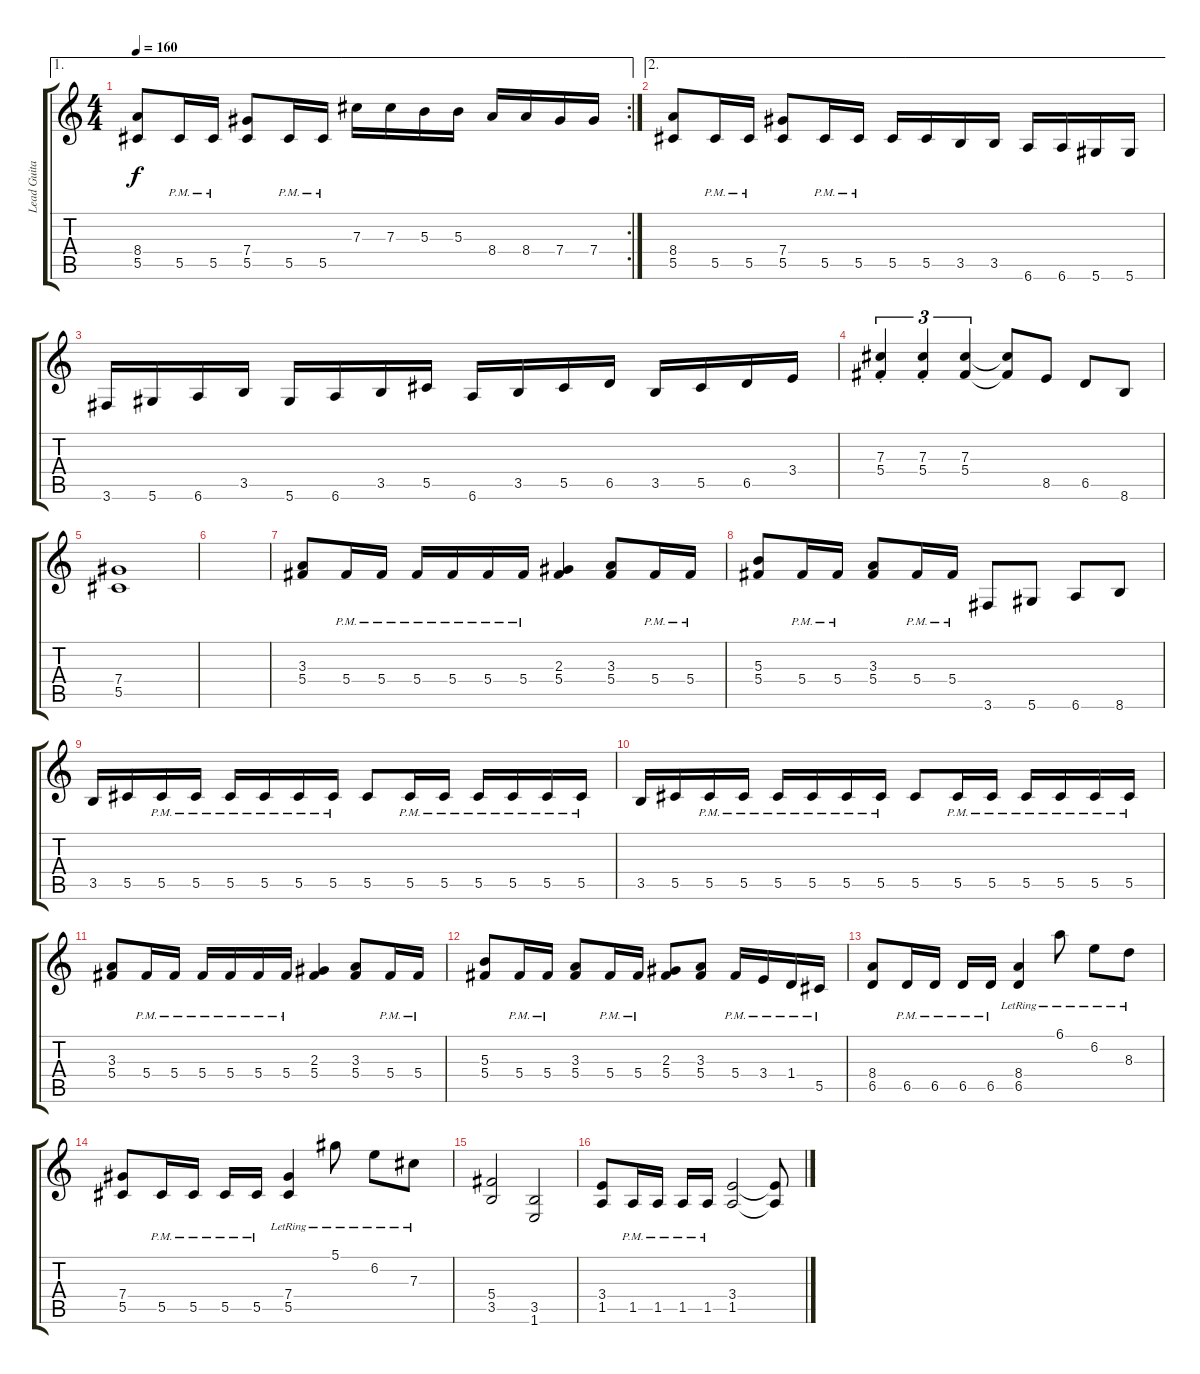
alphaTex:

\track ("Lead Guitar" "Lead Guita") {instrument distortionguitar}
\staff {score tabs}
\tuning (Eb4 Bb3 Gb3 Db3 Ab2 Eb2) {hide}
\ae 1
\rc 2
\ts (4 4)
\tempo 160
\clef g2
\ks c
(8.4 5.5).8{dy f} 5.5{pm}.16 5.5{pm}.16 (7.4 5.5).8 5.5{pm}.16 5.5{pm}.16 7.3.16 7.3.16 5.3.16 5.3.16 8.4.16 8.4.16 7.4.16 7.4.16 |
\ae 2
(8.4 5.5).8 5.5{pm}.16 5.5{pm}.16 (7.4 5.5).8 5.5{pm}.16 5.5{pm}.16 5.5.16 5.5.16 3.5.16 3.5.16 6.6.16 6.6.16 5.6.16 5.6.16 |
3.6.16 5.6.16 6.6.16 3.5.16 5.6.16 6.6.16 3.5.16 5.5.16 6.6.16 3.5.16 5.5.16 6.5.16 3.5.16 5.5.16 6.5.16 3.4.16 |
(7.3{st} 5.4{st}).4{tu (3 2)} (7.3{st} 5.4{st}).4{tu (3 2)} (7.3 5.4).4{tu (3 2)} (7.3{t} 5.4{t}).8 8.5.8 6.5.8 8.6.8 |
(7.4 5.5).1 |
|
(3.3 5.4).8 5.4{pm}.16 5.4{pm}.16 5.4{pm}.16 5.4{pm}.16 5.4{pm}.16 5.4{pm}.16 (2.3 5.4).4 (3.3 5.4).8 5.4{pm}.16 5.4{pm}.16 |
(5.3 5.4).8 5.4{pm}.16 5.4{pm}.16 (3.3 5.4).8 5.4{pm}.16 5.4{pm}.16 3.6.8 5.6.8 6.6.8 8.6.8 |
3.5.16 5.5.16 5.5{pm}.16 5.5{pm}.16 5.5{pm}.16 5.5{pm}.16 5.5{pm}.16 5.5{pm}.16 5.5.8 5.5{pm}.16 5.5{pm}.16 5.5{pm}.16 5.5{pm}.16 5.5{pm}.16 5.5{pm}.16 |
3.5.16 5.5.16 5.5{pm}.16 5.5{pm}.16 5.5{pm}.16 5.5{pm}.16 5.5{pm}.16 5.5{pm}.16 5.5.8 5.5{pm}.16 5.5{pm}.16 5.5{pm}.16 5.5{pm}.16 5.5{pm}.16 5.5{pm}.16 |
(3.3 5.4).8 5.4{pm}.16 5.4{pm}.16 5.4{pm}.16 5.4{pm}.16 5.4{pm}.16 5.4{pm}.16 (2.3 5.4).4 (3.3 5.4).8 5.4{pm}.16 5.4{pm}.16 |
(5.3 5.4).8 5.4{pm}.16 5.4{pm}.16 (3.3 5.4).8 5.4{pm}.16 5.4{pm}.16 (2.3 5.4).8 (3.3 5.4).8 5.4{pm}.16 3.4{pm}.16 1.4{pm}.16 5.5{pm}.16 |
(8.4 6.5).8 6.5{pm}.16 6.5{pm}.16 6.5{pm}.16 6.5{pm}.16 (8.4{lr} 6.5{lr}).4 6.1{lr}.8 6.2{lr}.8 8.3{lr}.8 |
(7.4 5.5).8 5.5{pm}.16 5.5{pm}.16 5.5{pm}.16 5.5{pm}.16 (7.4{lr} 5.5{lr}).4 5.1{lr}.8 6.2{lr}.8 7.3{lr}.8 |
(5.4 3.5).2 (3.5 1.6).2 |
(3.4 1.5).8 1.5{pm}.16 1.5{pm}.16 1.5{pm}.16 1.5{pm}.16 (3.4 1.5).2 (3.4{t} 1.5{t}).8
